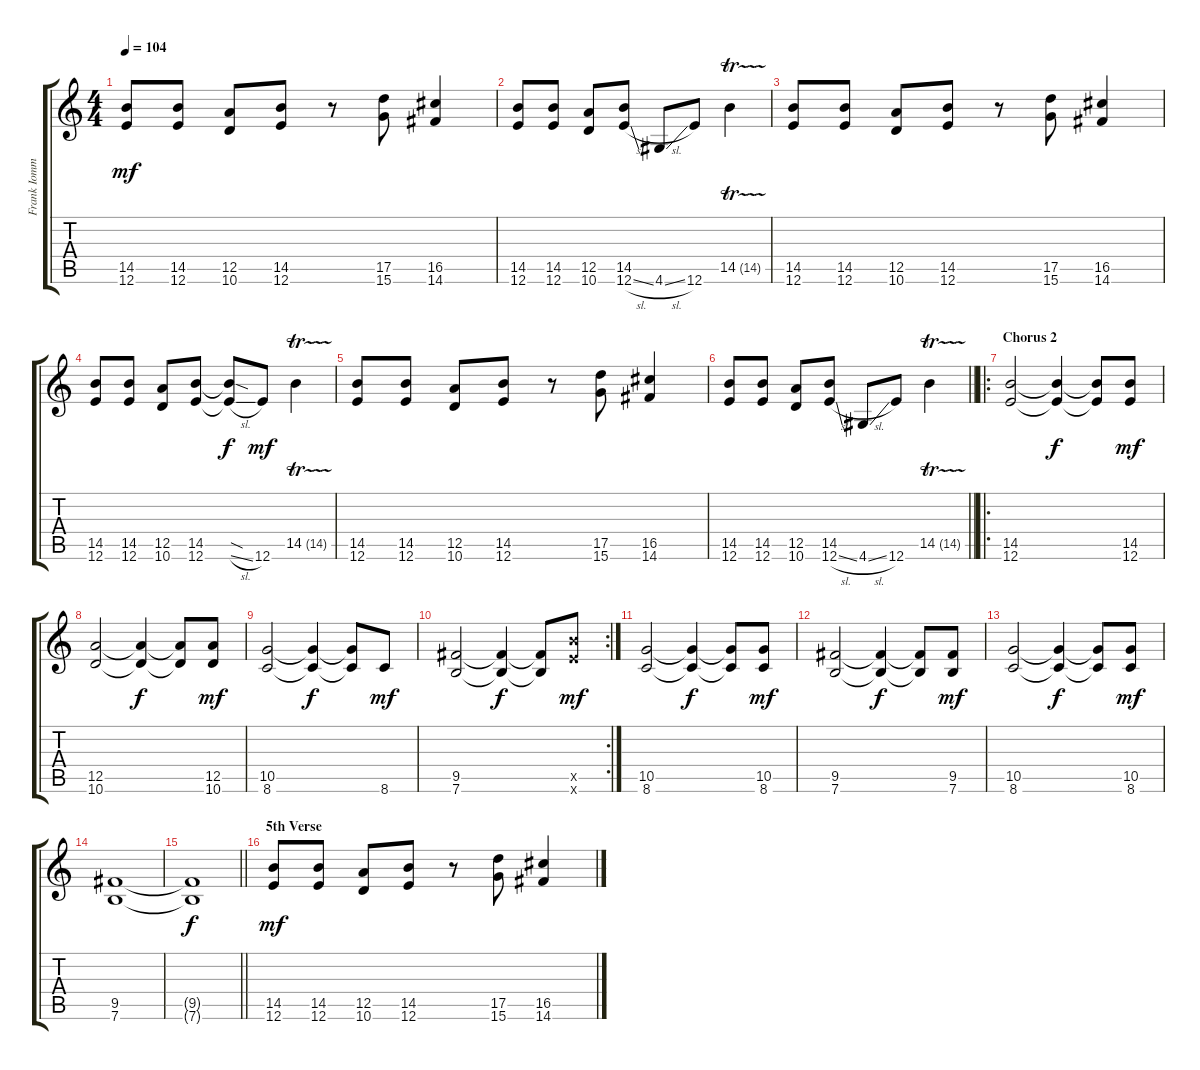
\track ("Frank Iommi" "Frank Iomm") {instrument distortionguitar}
\staff {score tabs}
\tuning (E4 B3 G3 D3 A2 E2) {hide}
\ts (4 4)
\tempo 104
\clef g2
\ks c
(14.5 12.6).8{dy mf} (14.5 12.6).8 (12.5 10.6).8 (14.5 12.6).8 r.8 (17.5 15.6).8 (16.5 14.6).4 |
(14.5 12.6).8 (14.5 12.6).8 (12.5 10.6).8 (14.5 12.6{sl}).8 4.6{sl}.8 12.6.8 14.5{tr (14 32)}.4 |
(14.5 12.6).8 (14.5 12.6).8 (12.5 10.6).8 (14.5 12.6).8 r.8 (17.5 15.6).8 (16.5 14.6).4 |
(14.5 12.6).8 (14.5 12.6).8 (12.5 10.6).8 (14.5 12.6).8 (14.5{sod t} 12.6{sl t}).8{dy f} 12.6.8{dy mf} 14.5{tr (14 32)}.4 |
(14.5 12.6).8 (14.5 12.6).8 (12.5 10.6).8 (14.5 12.6).8 r.8 (17.5 15.6).8 (16.5 14.6).4 |
\barLineRight lightlight
(14.5 12.6).8 (14.5 12.6).8 (12.5 10.6).8 (14.5 12.6{sl}).8 4.6{sl}.8 12.6.8 14.5{tr (14 32)}.4 |
\ro
\section ("" "Chorus 2")
(14.5 12.6).2{volume 8} (14.5{t} 12.6{t}).4{dy f} (14.5{t} 12.6{t}).8 (14.5 12.6).8{dy mf} |
(12.5 10.6).2 (12.5{t} 10.6{t}).4{dy f} (12.5{t} 10.6{t}).8 (12.5 10.6).8{dy mf} |
(10.5 8.6).2 (10.5{t} 8.6{t}).4{dy f} (10.5{t} 8.6{t}).8 8.6.8{dy mf} |
\rc 2
(9.5 7.6).2 (9.5{t} 7.6{t}).4{dy f} (9.5{t} 7.6{t}).8 (14.5{x} 12.6{x}).8{dy mf} |
(10.5 8.6).2 (10.5{t} 8.6{t}).4{dy f} (10.5{t} 8.6{t}).8 (10.5 8.6).8{dy mf} |
(9.5 7.6).2 (9.5{t} 7.6{t}).4{dy f} (9.5{t} 7.6{t}).8 (9.5 7.6).8{dy mf} |
(10.5 8.6).2 (10.5{t} 8.6{t}).4{dy f} (10.5{t} 8.6{t}).8 (10.5 8.6).8{dy mf} |
(9.5 7.6).1 |
\barLineRight lightlight
(9.5{t} 7.6{t}).1{dy f} |
\section ("" "5th Verse")
(14.5 12.6).8{dy mf} (14.5 12.6).8 (12.5 10.6).8 (14.5 12.6).8 r.8 (17.5 15.6).8 (16.5 14.6).4
